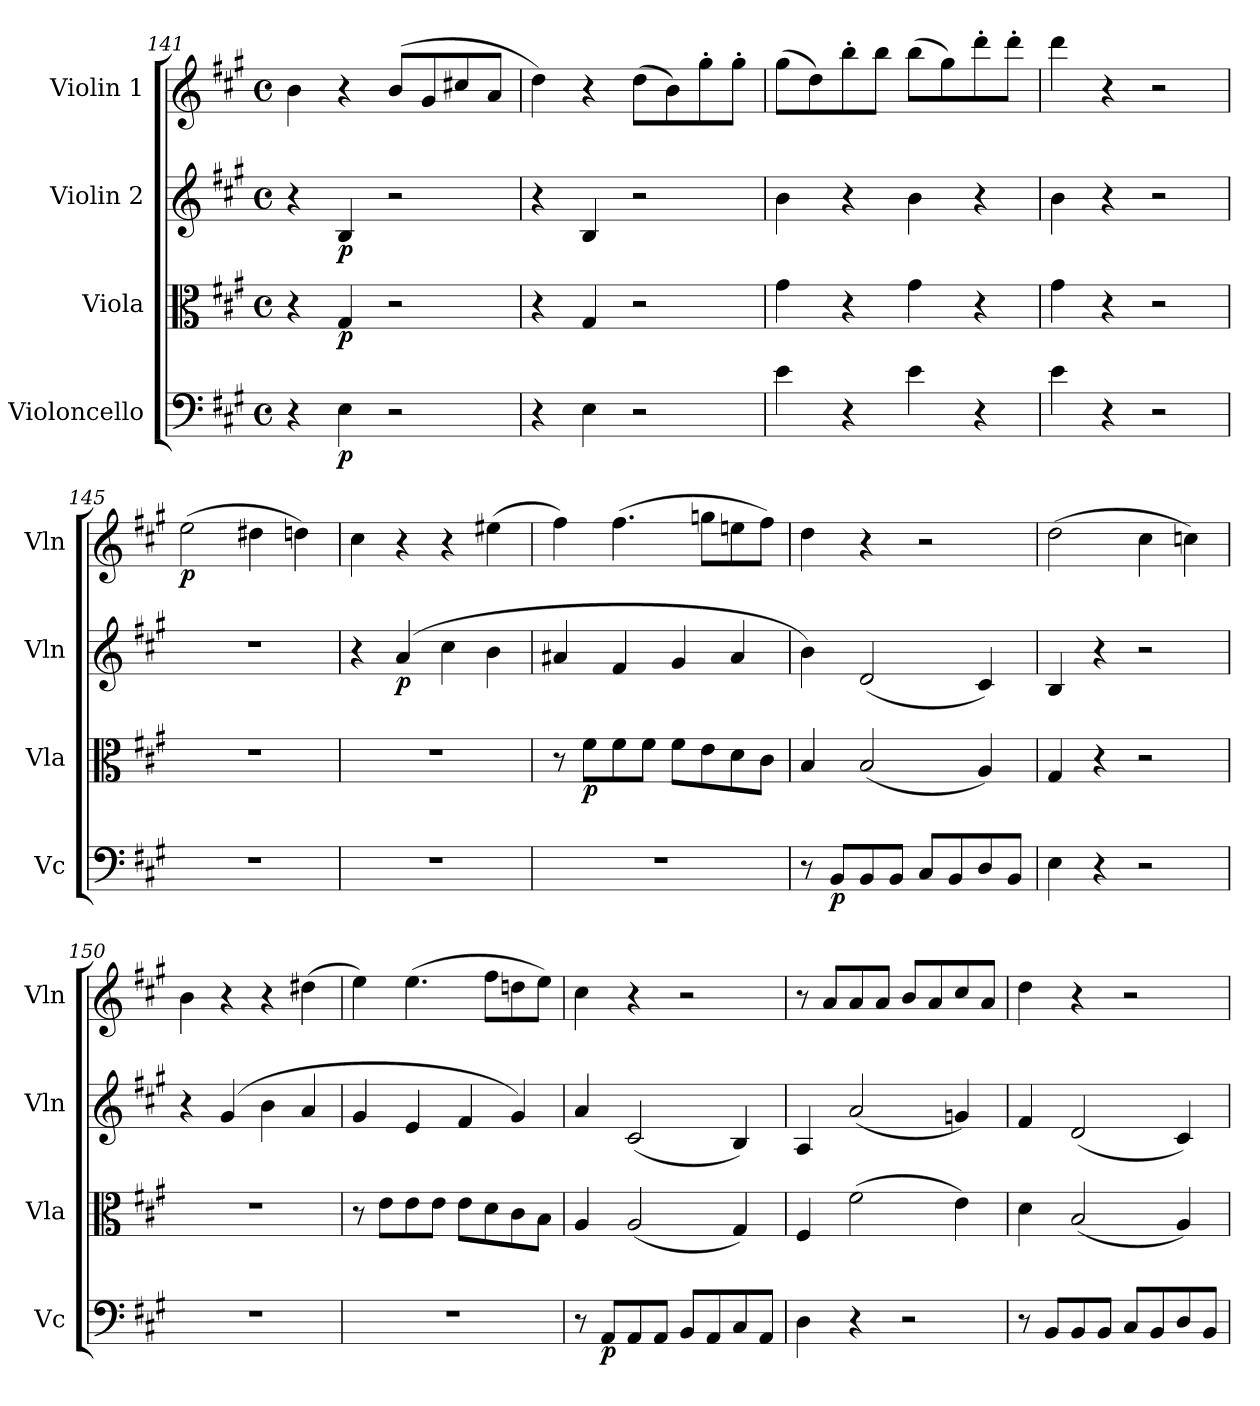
**kern	**dynam	**kern	**dynam	**kern	**dynam	**kern	**dynam
*part4	*part4	*part3	*part3	*part2	*part2	*part1	*part1
*staff4	*staff4	*staff3	*staff3	*staff2	*staff2	*staff1	*staff1
*I"Violoncello	*	*I"Viola	*	*I"Violin 2	*	*I"Violin 1	*
*I'Vc	*	*I'Vla	*	*I'Vln	*	*I'Vln	*
!!LO:LB:g=z
*clefF4	*	*clefC3	*	*clefG2	*	*clefG2	*
*k[f#c#g#]	*	*k[f#c#g#]	*	*k[f#c#g#]	*	*k[f#c#g#]	*
*M4/4	*	*M4/4	*	*M4/4	*	*M4/4	*
*met(c)	*	*met(c)	*	*met(c)	*	*met(c)	*
=141	=141	=141	=141	=141	=141	=141	=141
4r	.	4r	.	4r	.	4b\	.
!	!LO:DY:b	!	!LO:DY:b	!	!LO:DY:b	!	!
4E\	p	4G#/	p	4B/	p	4r	.
2r	.	2r	.	2r	.	(>8b/L	.
.	.	.	.	.	.	8g#/	.
.	.	.	.	.	.	8cc#X/	.
.	.	.	.	.	.	8a/J	.
=142	=142	=142	=142	=142	=142	=142	=142
4r	.	4r	.	4r	.	4dd\)	.
4E\	.	4G#/	.	4B/	.	4r	.
!	!	!	!	!	!	!	!LO:DY:b
2r	.	2r	.	2r	.	(>8dd\L	other-dynamics
.	.	.	.	.	.	8b\)	.
.	.	.	.	.	.	8gg#'\	.
.	.	.	.	.	.	8gg#'\J	.
=143	=143	=143	=143	=143	=143	=143	=143
!	!LO:DY:b	!	!LO:DY:b	!	!LO:DY:b	!	!
4e\	other-dynamics	4g#\	other-dynamics	4b\	other-dynamics	(>8gg#\L	.
.	.	.	.	.	.	8dd\)	.
4r	.	4r	.	4r	.	8bb'\	.
.	.	.	.	.	.	8bb\J	.
4e\	.	4g#\	.	4b\	.	(>8bb\L	.
.	.	.	.	.	.	8gg#\)	.
4r	.	4r	.	4r	.	8ddd'\	.
.	.	.	.	.	.	8ddd'\J	.
=144	=144	=144	=144	=144	=144	=144	=144
4e\	.	4g#\	.	4b\	.	4ddd\	.
4r	.	4r	.	4r	.	4r	.
2r	.	2r	.	2r	.	2r	.
=145	=145	=145	=145	=145	=145	=145	=145
!	!	!	!	!	!	!	!LO:DY:b
1r	.	1r	.	1r	.	(>2ee\	p
.	.	.	.	.	.	4dd#X\	.
.	.	.	.	.	.	4ddn\)	.
=146	=146	=146	=146	=146	=146	=146	=146
1r	.	1r	.	4r	.	4cc#\	.
!	!	!	!	!	!LO:DY:b	!	!
.	.	.	.	(>4a/	p	4r	.
.	.	.	.	4cc#\	.	4r	.
.	.	.	.	4b\	.	(>4ee#X\	.
=147	=147	=147	=147	=147	=147	=147	=147
1r	.	8r	.	4a#X/	.	4ff#\)	.
!	!	!	!LO:DY:b	!	!	!	!
.	.	8f#\L	p	.	.	.	.
.	.	8f#\	.	4f#/	.	(>4.ff#\	.
.	.	8f#\J	.	.	.	.	.
.	.	8f#\L	.	4g#/	.	.	.
.	.	8e\	.	.	.	8ggn\L	.
.	.	8d\	.	4a#/	.	8een\	.
.	.	8c#\J	.	.	.	8ff#\J)	.
=148	=148	=148	=148	=148	=148	=148	=148
8r	.	4B/	.	4b\)	.	4dd\	.
!	!LO:DY:b	!	!	!	!	!	!
8BB/L	p	.	.	.	.	.	.
8BB/	.	(<2B/	.	(<2d/	.	4r	.
8BB/J	.	.	.	.	.	.	.
8C#/L	.	.	.	.	.	2r	.
8BB/	.	.	.	.	.	.	.
8D/	.	4A/)	.	4c#/)	.	.	.
8BB/J	.	.	.	.	.	.	.
=149	=149	=149	=149	=149	=149	=149	=149
4E\	.	4G#/	.	4B/	.	(>2dd\	.
4r	.	4r	.	4r	.	.	.
2r	.	2r	.	2r	.	4cc#\	.
.	.	.	.	.	.	4ccn\)	.
=150	=150	=150	=150	=150	=150	=150	=150
1r	.	1r	.	4r	.	4b\	.
.	.	.	.	(>4g#/	.	4r	.
.	.	.	.	4b\	.	4r	.
.	.	.	.	4a/	.	(>4dd#X\	.
=151	=151	=151	=151	=151	=151	=151	=151
1r	.	8r	.	4g#/	.	4ee\)	.
.	.	8e\L	.	.	.	.	.
.	.	8e\	.	4e/	.	(>4.ee\	.
.	.	8e\J	.	.	.	.	.
.	.	8e\L	.	4f#/	.	.	.
.	.	8d\	.	.	.	8ff#\L	.
.	.	8c#\	.	4g#/)	.	8ddn\	.
.	.	8B\J	.	.	.	8ee\J)	.
!!LO:LB:g=z
=152	=152	=152	=152	=152	=152	=152	=152
8r	.	4A/	.	4a/	.	4cc#\	.
!	!LO:DY:b	!	!	!	!	!	!
8AA/L	p	.	.	.	.	.	.
8AA/	.	(<2A/	.	(<2c#/	.	4r	.
8AA/J	.	.	.	.	.	.	.
8BB/L	.	.	.	.	.	2r	.
8AA/	.	.	.	.	.	.	.
8C#/	.	4G#/)	.	4B/)	.	.	.
8AA/J	.	.	.	.	.	.	.
=153	=153	=153	=153	=153	=153	=153	=153
4D\	.	4F#/	.	4A/	.	8r	.
.	.	.	.	.	.	8a/L	.
4r	.	(>2f#\	.	(<2a/	.	8a/	.
.	.	.	.	.	.	8a/J	.
2r	.	.	.	.	.	8b/L	.
.	.	.	.	.	.	8a/	.
.	.	4e\)	.	4gn/)	.	8cc#/	.
.	.	.	.	.	.	8a/J	.
=154	=154	=154	=154	=154	=154	=154	=154
8r	.	4d\	.	4f#/	.	4dd\	.
8BB/L	.	.	.	.	.	.	.
8BB/	.	(<2B/	.	(<2d/	.	4r	.
8BB/J	.	.	.	.	.	.	.
8C#/L	.	.	.	.	.	2r	.
8BB/	.	.	.	.	.	.	.
8D/	.	4A/)	.	4c#/)	.	.	.
8BB/J	.	.	.	.	.	.	.
=	=	=	=	=	=	=	=
*-	*-	*-	*-	*-	*-	*-	*-
